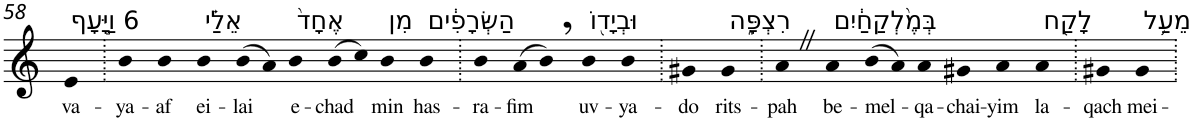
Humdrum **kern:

**kern	**text
*part1	*part1
*staff1	*staff1
*I"Piano	*
*I'Pno	*
!!LO:PB:g=z
*clefG2	*
*k[]	*
=58	=58
!LO:TX:a:t=6 וַיָּ֣עָף	!
!	!LO:LY:b
4e	va-
=59.	=59.
!	!LO:LY:b
4b	-ya-
!	!LO:LY:b
4b	-af
!LO:TX:a:t=אֵלַ֗י	!
!	!LO:LY:b
4b	ei-
!	!LO:LY:b
(8b	-lai
8a)	.
!LO:TX:a:t=אֶחָד֙	!
!	!LO:LY:b
4b	e-
!	!LO:LY:b
(8b	-chad
8cc)	.
!LO:TX:a:t=מִן	!
!	!LO:LY:b
4b	min
!LO:TX:a:t=הַשְּׂרָפִ֔ים	!
!	!LO:LY:b
4b	has-
=60.	=60.
!	!LO:LY:b
4b	-ra-
!	!LO:LY:b
(8a	-fim
8b,)	.
!LO:TX:a:t=וּבְיָד֖וֹ	!
!	!LO:LY:b
4b	uv-
!	!LO:LY:b
4b	-ya-
=61.	=61.
!	!LO:LY:b
4g#X	-do
!LO:TX:a:t=רִצְפָּ֑ה	!
!	!LO:LY:b
4g#	rits-
=62.	=62.
!	!LO:LY:b
4aZ	-pah
!LO:TX:a:t=בְּמֶ֨לְקַחַ֔יִם	!
!	!LO:LY:b
4a	be-
!	!LO:LY:b
(8b	-mel-
8a)	.
!	!LO:LY:b
4a	-qa-
!	!LO:LY:b
4g#X	-chai-
!	!LO:LY:b
4a	-yim
!LO:TX:a:t=לָקַ֖ח	!
!	!LO:LY:b
4a	la-
=63.	=63.
!	!LO:LY:b
4g#X	-qach
!LO:TX:a:t=מֵעַ֥ל	!
!	!LO:LY:b
4g#	mei-
=.	=.
*-	*-
